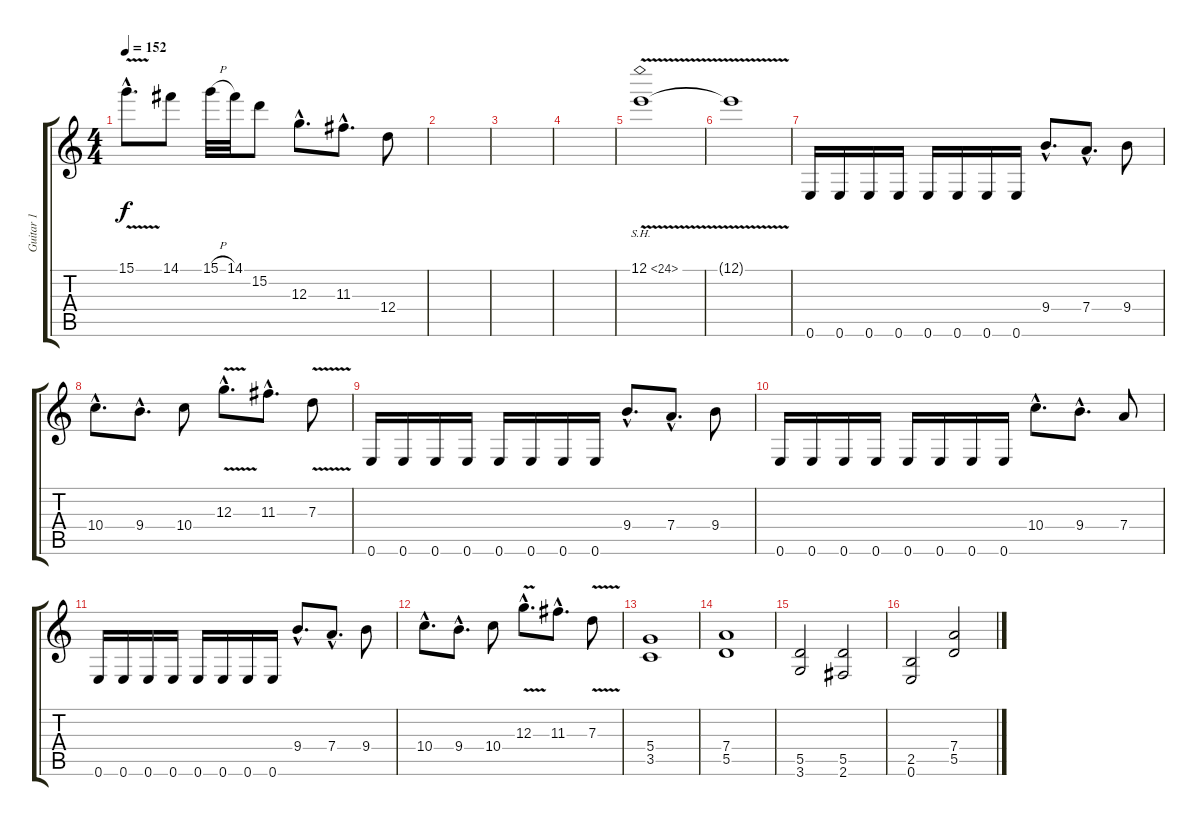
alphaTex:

\track ("Guitar 1" "Guitar 1") {instrument distortionguitar}
\staff {score tabs}
\tuning (E4 B3 G3 D3 A2 E2) {hide}
\ts (4 4)
\tempo 152
\clef g2
\ks c
15.1{v hac}.8{d dy f} 14.1.8 15.1{h}.32 14.1.32 15.2.8 12.3{hac}.8{d} 11.3{hac}.8{d} 12.4.8 |
|
|
|
12.1{sh 12 v}.1 |
12.1{t}.1 |
0.6.16 0.6.16 0.6.16 0.6.16 0.6.16 0.6.16 0.6.16 0.6.16 9.4{hac}.8{d} 7.4{hac}.8{d} 9.4.8 |
10.4{hac}.8{d} 9.4{hac}.8{d} 10.4.8 12.3{v hac}.8{d} 11.3{hac}.8{d} 7.3{v}.8 |
0.6.16 0.6.16 0.6.16 0.6.16 0.6.16 0.6.16 0.6.16 0.6.16 9.4{hac}.8{d} 7.4{hac}.8{d} 9.4.8 |
0.6.16 0.6.16 0.6.16 0.6.16 0.6.16 0.6.16 0.6.16 0.6.16 10.4{hac}.8{d} 9.4{hac}.8{d} 7.4.8 |
0.6.16 0.6.16 0.6.16 0.6.16 0.6.16 0.6.16 0.6.16 0.6.16 9.4{hac}.8{d} 7.4{hac}.8{d} 9.4.8 |
10.4{hac}.8{d} 9.4{hac}.8{d} 10.4.8 12.3{v hac}.8{d} 11.3{hac}.8{d} 7.3{v}.8 |
(5.4 3.5).1 |
(7.4 5.5).1 |
(5.5 3.6).2 (5.5 2.6).2 |
(2.5 0.6).2 (7.4 5.5).2
